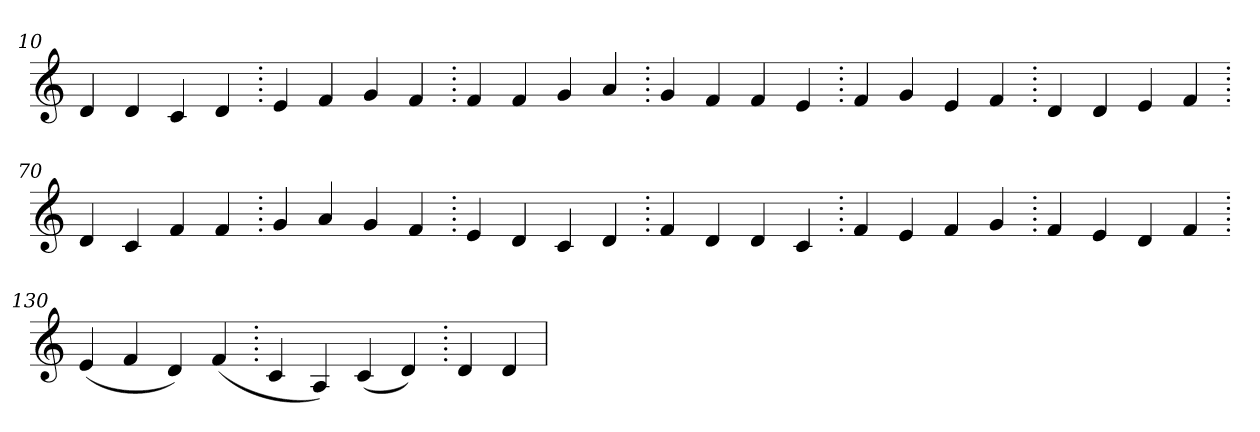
**kern
*part1
*staff1
*clefG2
=10.
4d
4d
4c
4d
=20.
4e
4f
4g
4f
=30.
4f
4f
4g
4a
=40.
4g
4f
4f
4e
=50.
4f
4g
4e
4f
=60.
4d
4d
4e
4f
=70.
4d
4c
4f
4f
=80.
4g
4a
4g
4f
=90.
4e
4d
4c
4d
=100.
4f
4d
4d
4c
=110.
4f
4e
4f
4g
=120.
4f
4e
4d
4f
=130.
(>4e
4f
4d)
(>4f
=140.
4c
4A)
(>4c
4d)
=150.
4d
4d
=
*-
